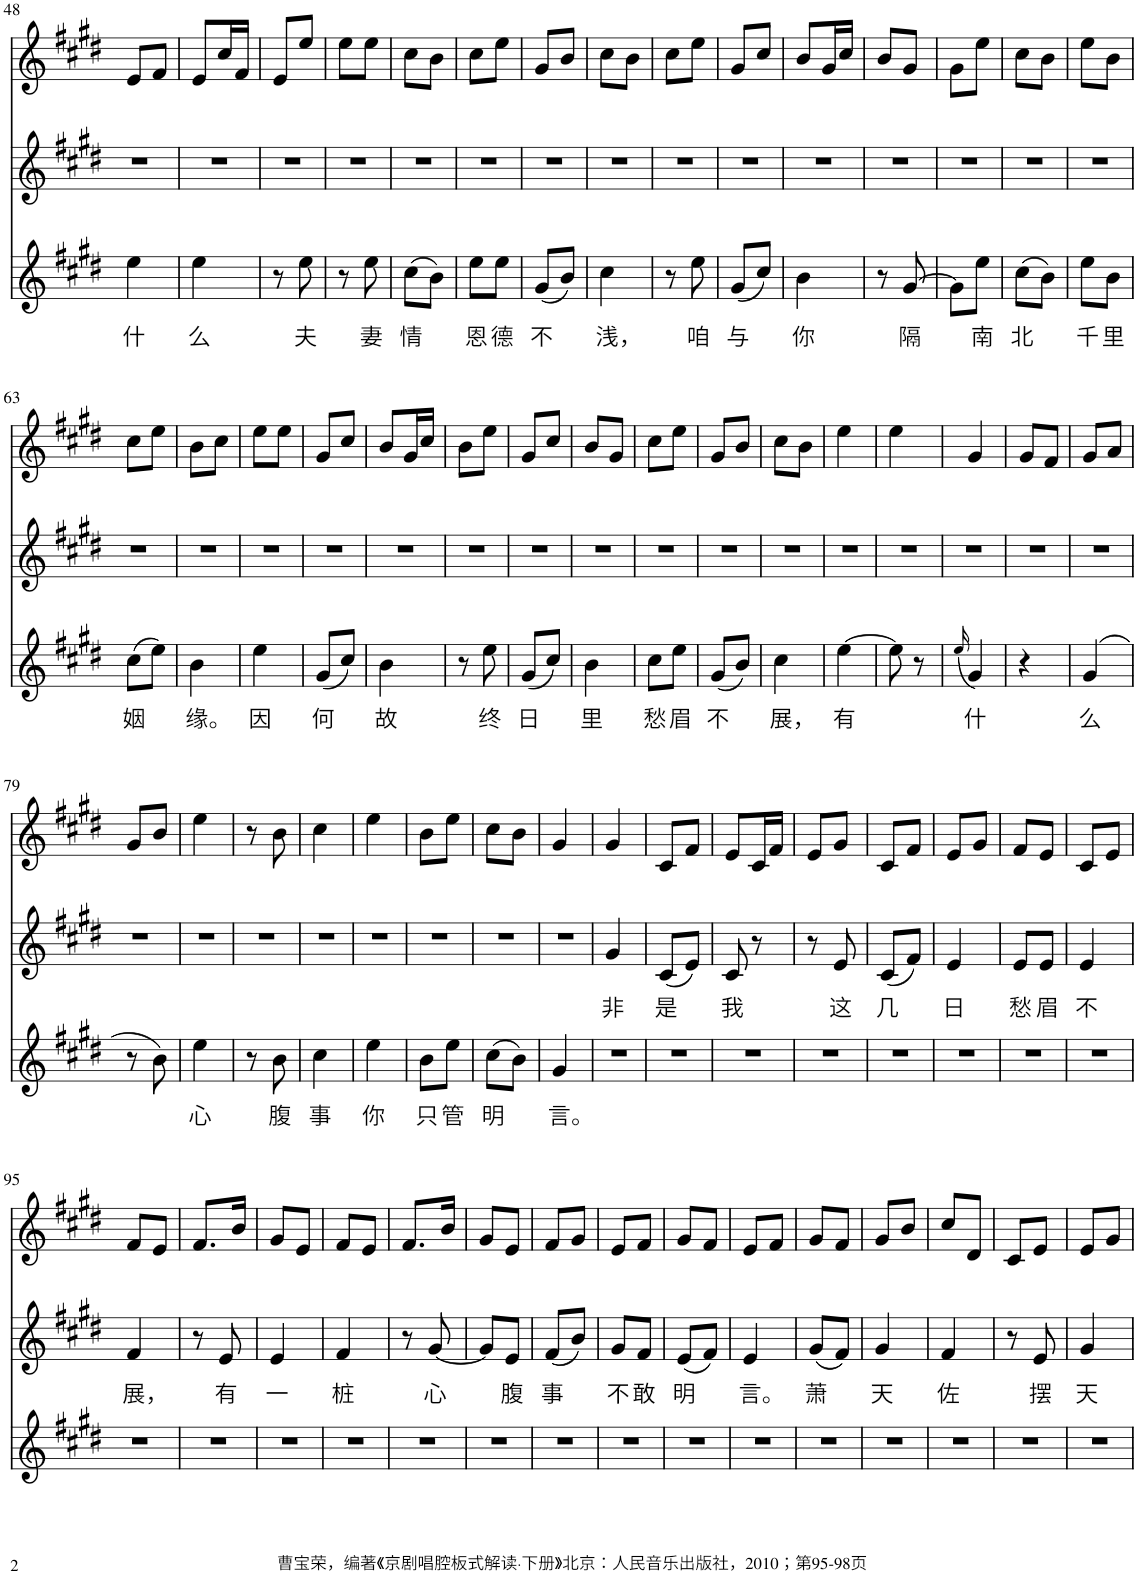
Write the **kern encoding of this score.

**kern	**text	**kern	**text	**kern
*part3	*part3	*part2	*part2	*part1
*staff3	*staff3	*staff2	*staff2	*staff1
*I"Piano	*	*I"Piano	*	*I"Piano
*I'Pno	*	*I'Pno	*	*I'Pno
!!LO:PB:g=z
*clefG2	*	*clefG2	*	*clefG2
*k[f#c#g#d#]	*	*k[f#c#g#d#]	*	*k[f#c#g#d#]
*M1/4	*	*M1/4	*	*M1/4
=48	=48	=48	=48	=48
!	!LO:LY:b	!	!	!
4ee\	什	4r	.	8e/L
.	.	.	.	8f#/J
=49	=49	=49	=49	=49
!	!LO:LY:b	!	!	!
4ee\	么	4r	.	8e/L
.	.	.	.	16cc#/L
.	.	.	.	16f#/JJ
=50	=50	=50	=50	=50
8r	.	4r	.	8e/L
!	!LO:LY:b	!	!	!
8ee\	夫	.	.	8ee/J
=51	=51	=51	=51	=51
8r	.	4r	.	8ee\L
!	!LO:LY:b	!	!	!
8ee\	妻	.	.	8ee\J
=52	=52	=52	=52	=52
!	!LO:LY:b	!	!	!
(8cc#\L	情	4r	.	8cc#\L
8b\J)	.	.	.	8b\J
=53	=53	=53	=53	=53
!	!LO:LY:b	!	!	!
8ee\L	恩	4r	.	8cc#\L
!	!LO:LY:b	!	!	!
8ee\J	德	.	.	8ee\J
=54	=54	=54	=54	=54
!	!LO:LY:b	!	!	!
(8g#/L	不	4r	.	8g#/L
8b/J)	.	.	.	8b/J
=55	=55	=55	=55	=55
!	!LO:LY:b	!	!	!
4cc#\	浅，	4r	.	8cc#\L
.	.	.	.	8b\J
=56	=56	=56	=56	=56
8r	.	4r	.	8cc#\L
!	!LO:LY:b	!	!	!
8ee\	咱	.	.	8ee\J
=57	=57	=57	=57	=57
!	!LO:LY:b	!	!	!
(8g#/L	与	4r	.	8g#/L
8cc#/J)	.	.	.	8cc#/J
=58	=58	=58	=58	=58
!	!LO:LY:b	!	!	!
4b\	你	4r	.	8b/L
.	.	.	.	16g#/L
.	.	.	.	16cc#/JJ
=59	=59	=59	=59	=59
8r	.	4r	.	8b/L
!	!LO:LY:b	!	!	!
[8g#/	隔	.	.	8g#/J
=60	=60	=60	=60	=60
8g#\L]	.	4r	.	8g#\L
!	!LO:LY:b	!	!	!
8ee\J	南	.	.	8ee\J
=61	=61	=61	=61	=61
!	!LO:LY:b	!	!	!
(8cc#\L	北	4r	.	8cc#\L
8b\J)	.	.	.	8b\J
=62	=62	=62	=62	=62
!	!LO:LY:b	!	!	!
8ee\L	千	4r	.	8ee\L
!	!LO:LY:b	!	!	!
8b\J	里	.	.	8b\J
!!LO:LB:g=z
=63	=63	=63	=63	=63
!	!LO:LY:b	!	!	!
(8cc#\L	姻	4r	.	8cc#\L
8ee\J)	.	.	.	8ee\J
=64	=64	=64	=64	=64
!	!LO:LY:b	!	!	!
4b\	缘。	4r	.	8b\L
.	.	.	.	8cc#\J
=65	=65	=65	=65	=65
!	!LO:LY:b	!	!	!
4ee\	因	4r	.	8ee\L
.	.	.	.	8ee\J
=66	=66	=66	=66	=66
!	!LO:LY:b	!	!	!
(8g#/L	何	4r	.	8g#/L
8cc#/J)	.	.	.	8cc#/J
=67	=67	=67	=67	=67
!	!LO:LY:b	!	!	!
4b\	故	4r	.	8b/L
.	.	.	.	16g#/L
.	.	.	.	16cc#/JJ
=68	=68	=68	=68	=68
8r	.	4r	.	8b\L
!	!LO:LY:b	!	!	!
8ee\	终	.	.	8ee\J
=69	=69	=69	=69	=69
!	!LO:LY:b	!	!	!
(8g#/L	日	4r	.	8g#/L
8cc#/J)	.	.	.	8cc#/J
=70	=70	=70	=70	=70
!	!LO:LY:b	!	!	!
4b\	里	4r	.	8b/L
.	.	.	.	8g#/J
=71	=71	=71	=71	=71
!	!LO:LY:b	!	!	!
8cc#\L	愁	4r	.	8cc#\L
!	!LO:LY:b	!	!	!
8ee\J	眉	.	.	8ee\J
=72	=72	=72	=72	=72
!	!LO:LY:b	!	!	!
(8g#/L	不	4r	.	8g#/L
8b/J)	.	.	.	8b/J
=73	=73	=73	=73	=73
!	!LO:LY:b	!	!	!
4cc#\	展，	4r	.	8cc#\L
.	.	.	.	8b\J
=74	=74	=74	=74	=74
!	!LO:LY:b	!	!	!
[4ee\	有	4r	.	4ee\
=75	=75	=75	=75	=75
8ee\]	.	4r	.	4ee\
8r	.	.	.	.
=76	=76	=76	=76	=76
(16qee/	.	.	.	.
!	!LO:LY:b	!	!	!
4g#/)	什	4r	.	4g#/
=77	=77	=77	=77	=77
4r	.	4r	.	8g#/L
.	.	.	.	8f#/J
=78	=78	=78	=78	=78
!	!LO:LY:b	!	!	!
(4g#/	么	4r	.	8g#/L
.	.	.	.	8a/J
!!LO:LB:g=z
=79	=79	=79	=79	=79
8r	.	4r	.	8g#/L
8b\)	.	.	.	8b/J
=80	=80	=80	=80	=80
!	!LO:LY:b	!	!	!
4ee\	心	4r	.	4ee\
=81	=81	=81	=81	=81
8r	.	4r	.	8r
!	!LO:LY:b	!	!	!
8b\	腹	.	.	8b\
=82	=82	=82	=82	=82
!	!LO:LY:b	!	!	!
4cc#\	事	4r	.	4cc#\
=83	=83	=83	=83	=83
!	!LO:LY:b	!	!	!
4ee\	你	4r	.	4ee\
=84	=84	=84	=84	=84
!	!LO:LY:b	!	!	!
8b\L	只	4r	.	8b\L
!	!LO:LY:b	!	!	!
8ee\J	管	.	.	8ee\J
=85	=85	=85	=85	=85
!	!LO:LY:b	!	!	!
(8cc#\L	明	4r	.	8cc#\L
8b\J)	.	.	.	8b\J
=86	=86	=86	=86	=86
!	!LO:LY:b	!	!	!
4g#/	言。	4r	.	4g#/
=87	=87	=87	=87	=87
!	!	!	!LO:LY:b	!
4r	.	4g#/	非	4g#/
=88	=88	=88	=88	=88
!	!	!	!LO:LY:b	!
4r	.	(8c#/L	是	8c#/L
.	.	8e/J)	.	8f#/J
=89	=89	=89	=89	=89
!	!	!	!LO:LY:b	!
4r	.	8c#/	我	8e/L
.	.	8r	.	16c#/L
.	.	.	.	16f#/JJ
=90	=90	=90	=90	=90
4r	.	8r	.	8e/L
!	!	!	!LO:LY:b	!
.	.	8e/	这	8g#/J
=91	=91	=91	=91	=91
!	!	!	!LO:LY:b	!
4r	.	(8c#/L	几	8c#/L
.	.	8f#/J)	.	8f#/J
=92	=92	=92	=92	=92
!	!	!	!LO:LY:b	!
4r	.	4e/	日	8e/L
.	.	.	.	8g#/J
=93	=93	=93	=93	=93
!	!	!	!LO:LY:b	!
4r	.	8e/L	愁	8f#/L
!	!	!	!LO:LY:b	!
.	.	8e/J	眉	8e/J
=94	=94	=94	=94	=94
!	!	!	!LO:LY:b	!
4r	.	4e/	不	8c#/L
.	.	.	.	8e/J
!!LO:LB:g=z
=95	=95	=95	=95	=95
!	!	!	!LO:LY:b	!
4r	.	4f#/	展，	8f#/L
.	.	.	.	8e/J
=96	=96	=96	=96	=96
4r	.	8r	.	8.f#/L
!	!	!	!LO:LY:b	!
.	.	8e/	有	.
.	.	.	.	16b/Jk
=97	=97	=97	=97	=97
!	!	!	!LO:LY:b	!
4r	.	4e/	一	8g#/L
.	.	.	.	8e/J
=98	=98	=98	=98	=98
!	!	!	!LO:LY:b	!
4r	.	4f#/	桩	8f#/L
.	.	.	.	8e/J
=99	=99	=99	=99	=99
4r	.	8r	.	8.f#/L
!	!	!	!LO:LY:b	!
.	.	[8g#/	心	.
.	.	.	.	16b/Jk
=100	=100	=100	=100	=100
4r	.	8g#/L]	.	8g#/L
!	!	!	!LO:LY:b	!
.	.	8e/J	腹	8e/J
=101	=101	=101	=101	=101
!	!	!	!LO:LY:b	!
4r	.	(8f#/L	事	8f#/L
.	.	8b/J)	.	8g#/J
=102	=102	=102	=102	=102
!	!	!	!LO:LY:b	!
4r	.	8g#/L	不	8e/L
!	!	!	!LO:LY:b	!
.	.	8f#/J	敢	8f#/J
=103	=103	=103	=103	=103
!	!	!	!LO:LY:b	!
4r	.	(8e/L	明	8g#/L
.	.	8f#/J)	.	8f#/J
=104	=104	=104	=104	=104
!	!	!	!LO:LY:b	!
4r	.	4e/	言。	8e/L
.	.	.	.	8f#/J
=105	=105	=105	=105	=105
!	!	!	!LO:LY:b	!
4r	.	(8g#/L	萧	8g#/L
.	.	8f#/J)	.	8f#/J
=106	=106	=106	=106	=106
!	!	!	!LO:LY:b	!
4r	.	4g#/	天	8g#/L
.	.	.	.	8b/J
=107	=107	=107	=107	=107
!	!	!	!LO:LY:b	!
4r	.	4f#/	佐	8cc#/L
.	.	.	.	8d#/J
=108	=108	=108	=108	=108
4r	.	8r	.	8c#/L
!	!	!	!LO:LY:b	!
.	.	8e/	摆	8e/J
=109	=109	=109	=109	=109
!	!	!	!LO:LY:b	!
4r	.	4g#/	天	8e/L
.	.	.	.	8g#/J
=	=	=	=	=
*-	*-	*-	*-	*-
